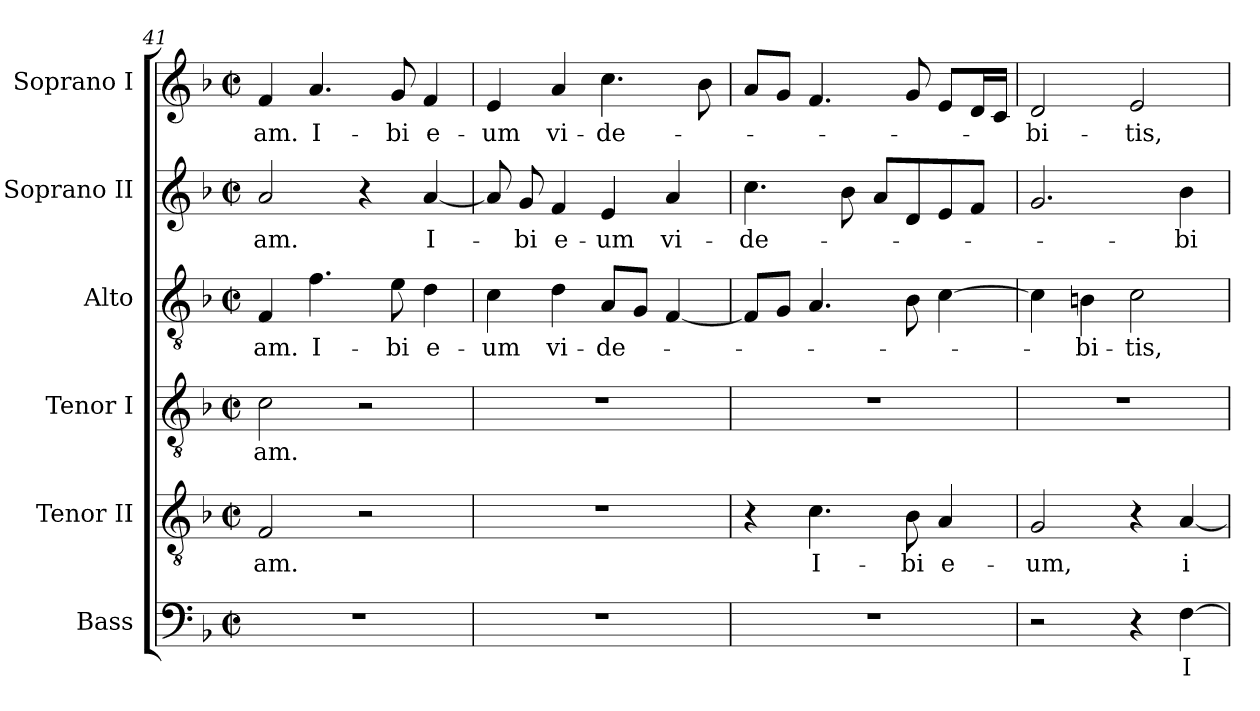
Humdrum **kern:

**kern	**text	**kern	**text	**kern	**text	**kern	**text	**kern	**text	**kern	**text
*part6	*part6	*part5	*part5	*part4	*part4	*part3	*part3	*part2	*part2	*part1	*part1
*staff6	*staff6	*staff5	*staff5	*staff4	*staff4	*staff3	*staff3	*staff2	*staff2	*staff1	*staff1
*I"Bass	*	*I"Tenor II	*	*I"Tenor I	*	*I"Alto	*	*I"Soprano II	*	*I"Soprano I	*
*I'B.	*	*I'T. II	*	*I'T.	*	*I'A.	*	*	*	*	*
*clefF4	*	*clefGv2	*	*clefGv2	*	*clefGv2	*	*clefG2	*	*clefG2	*
*	*	*ITrd7c12	*	*ITrd7c12	*	*	*	*	*	*	*
*k[b-]	*	*k[b-]	*	*k[b-]	*	*k[b-]	*	*k[b-]	*	*k[b-]	*
*F:	*	*F:	*	*F:	*	*F:	*	*F:	*	*F:	*
*M2/2	*	*M2/2	*	*M2/2	*	*M2/2	*	*M2/2	*	*M2/2	*
*met(c|)	*	*met(c|)	*	*met(c|)	*	*met(c|)	*	*met(c|)	*	*met(c|)	*
=41	=41	=41	=41	=41	=41	=41	=41	=41	=41	=41	=41
!	!	!	!LO:LY:b:color=#000000	!	!	!	!	!	!	!	!
!	!	!	!	!	!LO:LY:b:color=#000000	!	!	!	!	!	!
!	!	!	!	!	!	!	!LO:LY:b:color=#000000	!	!	!	!
!	!	!	!	!	!	!	!	!	!LO:LY:b:color=#000000	!	!
!	!	!	!	!	!	!	!	!	!	!	!LO:LY:b:color=#000000
1r	.	2FFi/	-am.	2Ci\	-am.	4Fi/	-am.	2ai/	-am.	4fi/	-am.
!	!	!	!	!	!	!	!LO:LY:b:color=#000000	!	!	!	!
!	!	!	!	!	!	!	!	!	!	!	!LO:LY:b:color=#000000
.	.	.	.	.	.	4.fi\	I-	.	.	4.ai/	I-
.	.	2r	.	2r	.	.	.	4r	.	.	.
!	!	!	!	!	!	!	!LO:LY:b:color=#000000	!	!	!	!
!	!	!	!	!	!	!	!	!	!	!	!LO:LY:b:color=#000000
.	.	.	.	.	.	8ei\	-bi	.	.	8gi/	-bi
!	!	!	!	!	!	!	!LO:LY:b:color=#000000	!	!	!	!
!	!	!	!	!	!	!	!	!	!LO:LY:b:color=#000000	!	!
!	!	!	!	!	!	!	!	!	!	!	!LO:LY:b:color=#000000
.	.	.	.	.	.	4di\	e-	[<4ai/	I-	4fi/	e-
!!LO:PB:g=z
=42	=42	=42	=42	=42	=42	=42	=42	=42	=42	=42	=42
!	!	!	!	!	!	!	!LO:LY:b:color=#000000	!	!	!	!
!	!	!	!	!	!	!	!	!	!	!	!LO:LY:b:color=#000000
1r	.	1r	.	1r	.	4ci\	-um	8ai/]	.	4ei/	-um
!	!	!	!	!	!	!	!	!	!LO:LY:b:color=#000000	!	!
.	.	.	.	.	.	.	.	8gi/	-bi	.	.
!	!	!	!	!	!	!	!LO:LY:b:color=#000000	!	!	!	!
!	!	!	!	!	!	!	!	!	!LO:LY:b:color=#000000	!	!
!	!	!	!	!	!	!	!	!	!	!	!LO:LY:b:color=#000000
.	.	.	.	.	.	4di\	vi-	4fi/	e-	4ai/	vi-
!	!	!	!	!	!	!	!LO:LY:b:color=#000000	!	!	!	!
!	!	!	!	!	!	!	!	!	!LO:LY:b:color=#000000	!	!
!	!	!	!	!	!	!	!	!	!	!	!LO:LY:b:color=#000000
.	.	.	.	.	.	8Ai/L	-de-	4ei/	-um	4.cci\	-de-
.	.	.	.	.	.	8Gi/J	.	.	.	.	.
!	!	!	!	!	!	!	!	!	!LO:LY:b:color=#000000	!	!
.	.	.	.	.	.	[<4Fi/	.	4ai/	vi-	.	.
.	.	.	.	.	.	.	.	.	.	8b-i\	.
=43	=43	=43	=43	=43	=43	=43	=43	=43	=43	=43	=43
!	!	!	!	!	!	!	!	!	!LO:LY:b:color=#000000	!	!
1r	.	4r	.	1r	.	8Fi/L]	.	4.cci\	-de-	8ai/L	.
.	.	.	.	.	.	8Gi/J	.	.	.	8gi/J	.
!	!	!	!LO:LY:b:color=#000000	!	!	!	!	!	!	!	!
.	.	4.Ci\	I-	.	.	4.Ai/	.	.	.	4.fi/	.
.	.	.	.	.	.	.	.	8b-i\	.	.	.
.	.	.	.	.	.	.	.	8ai/L	.	.	.
!	!	!	!LO:LY:b:color=#000000	!	!	!	!	!	!	!	!
.	.	8BB-i\	-bi	.	.	8B-i\	.	8di/	.	8gi/	.
!	!	!	!LO:LY:b:color=#000000	!	!	!	!	!	!	!	!
.	.	4AAi/	e-	.	.	[>4ci\	.	8ei/	.	8ei/L	.
.	.	.	.	.	.	.	.	8fi/J	.	16di/L	.
.	.	.	.	.	.	.	.	.	.	16ci/JJ	.
=44	=44	=44	=44	=44	=44	=44	=44	=44	=44	=44	=44
!	!	!	!LO:LY:b:color=#000000	!	!	!	!	!	!	!	!
!	!	!	!	!	!	!	!	!	!	!	!LO:LY:b:color=#000000
2r	.	2GGi/	-um,	1r	.	4ci\]	.	2.gi/	.	2di/	-bi-
!	!	!	!	!	!	!	!LO:LY:b:color=#000000	!	!	!	!
.	.	.	.	.	.	4Bni\	-bi-	.	.	.	.
!	!	!	!	!	!	!	!LO:LY:b:color=#000000	!	!	!	!
!	!	!	!	!	!	!	!	!	!	!	!LO:LY:b:color=#000000
4r	.	4r	.	.	.	2ci\	-tis,	.	.	2ei/	-tis,
!	!LO:LY:b:color=#000000	!	!	!	!	!	!	!	!	!	!
!	!	!	!LO:LY:b:color=#000000	!	!	!	!	!	!	!	!
!	!	!	!	!	!	!	!	!	!LO:LY:b:color=#000000	!	!
[>4Fi\	I-	[<4AAi/	i-	.	.	.	.	4b-i\	-bi-	.	.
=	=	=	=	=	=	=	=	=	=	=	=
*-	*-	*-	*-	*-	*-	*-	*-	*-	*-	*-	*-
